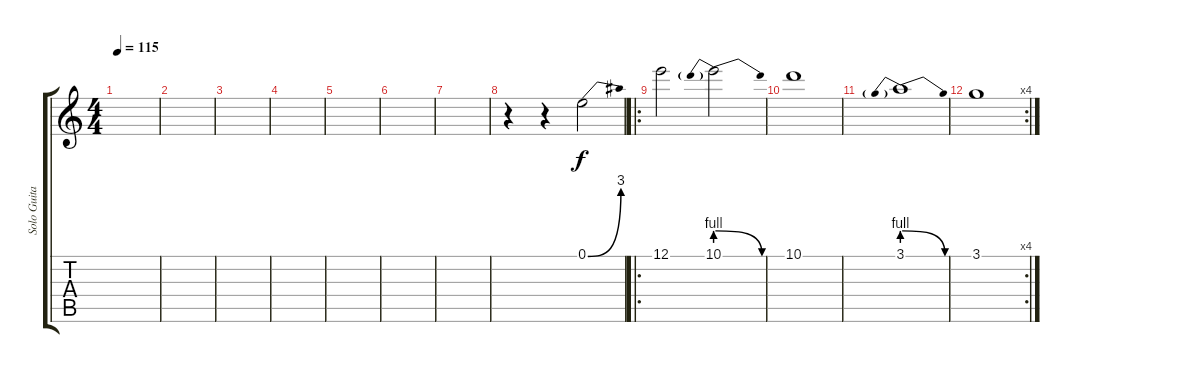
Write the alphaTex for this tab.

\track ("Solo Guitar 2" "Solo Guita") {instrument distortionguitar}
\staff {score tabs}
\tuning (E4 B3 G3 D3 A2 E2) {hide}
\ts (4 4)
\tempo 115
\clef g2
\ks c
|
|
|
|
|
|
|
r.4 r.4 0.1{be (bend 0 0 60 12)}.2 |
\ro
12.1.2 10.1{be (prebendrelease 0 4 60 0)}.2 |
10.1.1 |
3.1{be (prebendrelease 0 4 60 0)}.1 |
\rc 4
3.1.1
